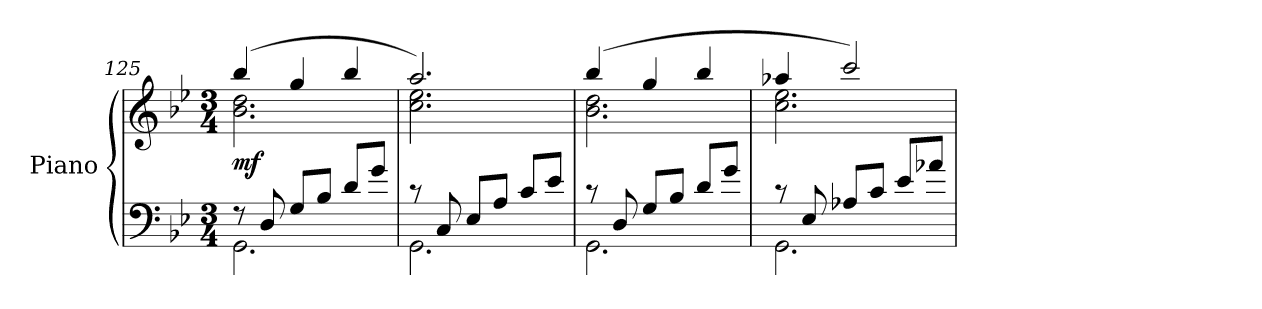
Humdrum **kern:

**kern	**kern	**dynam
*part1	*part1	*part1
*staff2	*staff1	*staff1/2
*I"Piano	*	*
*I'Pno.	*	*
!!LO:LB:g=z
*clefF4	*clefG2	*
*k[b-e-]	*k[b-e-]	*
*M3/4	*M3/4	*
=125	=125	=125
*^	*^	*
!	!	!	!	!LO:DY:b
8r	2.GG\	(4bb-/	2.b-\ 2.dd\	mf
8D/	.	.	.	.
8G/L	.	4gg/	.	.
8B-/J	.	.	.	.
8d/L	.	4bb-/	.	.
8g/J	.	.	.	.
=126	=126	=126	=126	=126
8r	2.GG\	2.aa/)	2.cc\ 2.ee-\	.
8C/	.	.	.	.
8E-/L	.	.	.	.
8A/J	.	.	.	.
8c/L	.	.	.	.
8e-/J	.	.	.	.
=127	=127	=127	=127	=127
8r	2.GG\	(4bb-/	2.b-\ 2.dd\	.
8D/	.	.	.	.
8G/L	.	4gg/	.	.
8B-/J	.	.	.	.
8d/L	.	4bb-/	.	.
8g/J	.	.	.	.
=128	=128	=128	=128	=128
8r	2.GG\	4aa-X/	2.cc\ 2.ee-\	.
8E-/	.	.	.	.
8A-X/L	.	2ccc/)	.	.
8c/J	.	.	.	.
8e-/L	.	.	.	.
8a-X/J	.	.	.	.
*v	*v	*	*	*
*	*v	*v	*
=	=	=
*-	*-	*-
